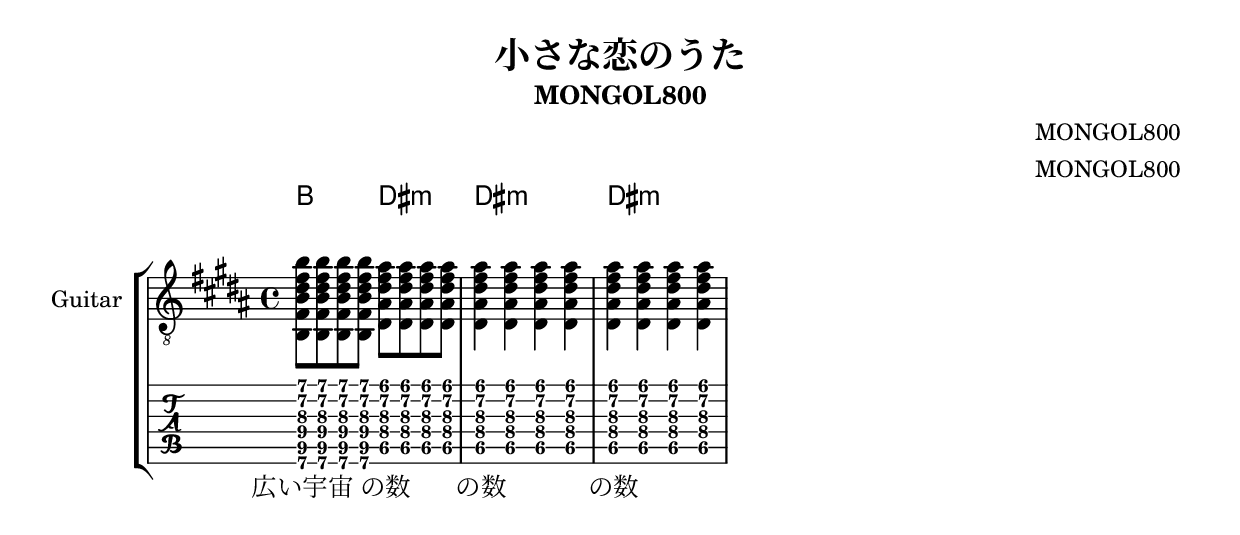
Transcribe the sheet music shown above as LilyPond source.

%%% 弾き語り用TAB譜のテンプレート2

\language "english"		% 言語設定(英語)
\include "predefined-guitar-fretboards.ly"
\version "2.18.2"

%%ヘッダー
\header {                       
title = "小さな恋のうた"
subtitle = "MONGOL800"
composer = "MONGOL800"
arranger = "MONGOL800"
}

%% ボーカル
vocal =  \relative c' {

}

%% 歌詞
lyric = \lyricmode {
広い宇宙2 の数2 の数1 の数1 
}

\storePredefinedDiagram #default-fret-table
                        \chordmode { c'' }
                        #guitar-tuning
                        #(offset-fret 2 (chord-shape 'bes guitar-tuning))
\storePredefinedDiagram #default-fret-table
                        \chordmode { d'' }
                        #guitar-tuning
                        #(offset-fret 4 (chord-shape 'bes guitar-tuning))

%% コードとダイアグラム用
chord = \chordmode {
b2 ds2:m ds1:m ds1:m 
}

%% ギター(コードを表示したい音符に^""でできる)
guitar = {
\key b \major
  \time 4/4
<b,\6 fs\5 b\4 ds'\3 fs'\2 b'\1>8 <b,\6 fs\5 b\4 ds'\3 fs'\2 b'\1>8 <b,\6 fs\5 b\4 ds'\3 fs'\2 b'\1>8 <b,\6 fs\5 b\4 ds'\3 fs'\2 b'\1>8 
<ds\5 as\4 ds'\3 fs'\2 as'\1>8 <ds\5 as\4 ds'\3 fs'\2 as'\1>8 <ds\5 as\4 ds'\3 fs'\2 as'\1>8 <ds\5 as\4 ds'\3 fs'\2 as'\1>8 
<ds\5 as\4 ds'\3 fs'\2 as'\1>4 <ds\5 as\4 ds'\3 fs'\2 as'\1>4 <ds\5 as\4 ds'\3 fs'\2 as'\1>4 <ds\5 as\4 ds'\3 fs'\2 as'\1>4 
<ds\5 as\4 ds'\3 fs'\2 as'\1>4 <ds\5 as\4 ds'\3 fs'\2 as'\1>4 <ds\5 as\4 ds'\3 fs'\2 as'\1>4 <ds\5 as\4 ds'\3 fs'\2 as'\1>4 

}

%% 楽譜全体
\score {
  <<
    
    % %% ボーカル
    % \context Staff = "1" \with { instrumentName = "Vocal" } { % 男声の場合 \clef "G_8" を加える
    %   \scoredefault
    %   \vocal
    % }
    % %%歌詞
    % \addlyrics {
    %   \lyric
    % }

    \context ChordNames = "1" {
	\chord
    }

    % ギターダイアグラム表示
    \context FretBoards = "2" {
	% \chord
    }
    
    %%ギター
    \context StaffGroup <<
      \context Staff = "3" \with { instrumentName = "Guitar" \clef "G_8" } {
	\guitar
      }

      \context TabStaff = "4" {
	\guitar
      }
    >>

    \context Lyrics = "5" {
      \lyric
    }
    
  >>
  \layout {			% 弦番号指示を削除
    \context { \Voice
	       \remove New_fingering_engraver
	     }
  }  
}